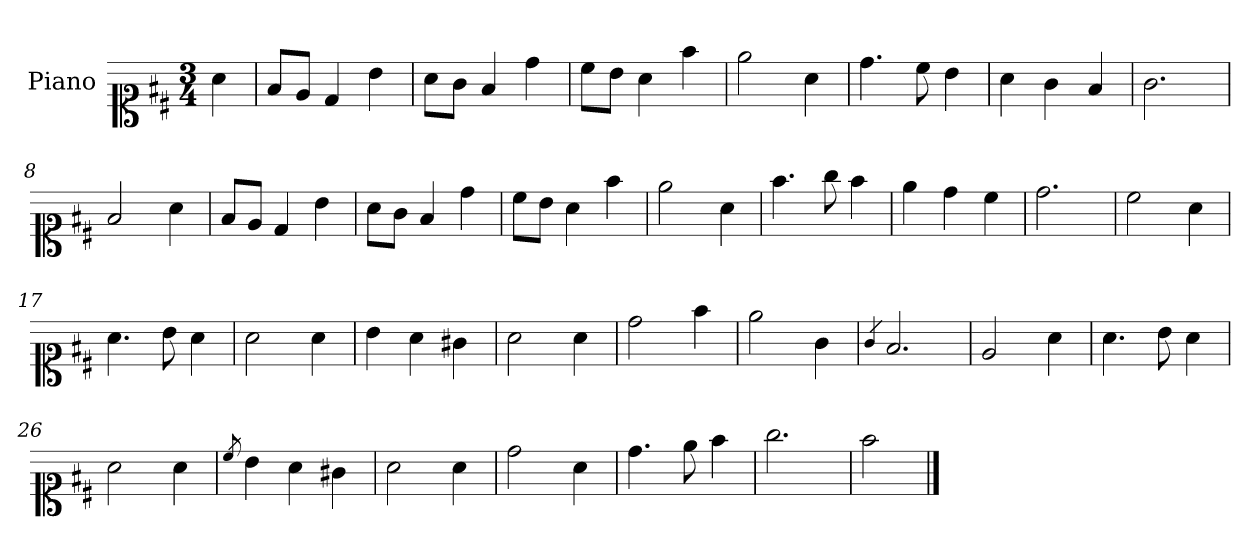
**kern
*part1
*staff1
*I"Piano
*I'Pno.
*clefC1
*k[f#c#]
*M3/4
=
4a\
=1
8f#/L
8e/J
4d/
4b\
=2
8a\L
8g\J
4f#/
4dd\
=3
8cc#\L
8b\J
4a\
4ff#\
=4
2ee\
4a\
=5
4.dd\
8cc#\
4b\
=6
4a\
4g\
4f#/
=7
2.g\
=8
2f#/
4a\
=9
8f#/L
8e/J
4d/
4b\
!!LO:LB:g=z
=10
8a\L
8g\J
4f#/
4dd\
=11
8cc#\L
8b\J
4a\
4ff#\
=12
2ee\
4a\
=13
4.ff#\
8gg\
4ff#\
=14
4ee\
4dd\
4cc#\
=15
2.dd\
=16
2cc#\
4a\
=17
4.a\
8b\
4a\
=18
2a\
4a\
=19
4b\
4a\
4g#X\
=20
2a\
4a\
!!LO:LB:g=z
=21
2dd\
4ff#\
=22
2ee\
4g\
=23
4qg/
2.f#/
=24
2e/
4a\
=25
4.a\
8b\
4a\
=26
2a\
4a\
=27
8qcc#/
4b\
4a\
4g#X\
=28
2a\
4a\
=29
2dd\
4a\
=30
4.dd\
8ee\
4ff#\
=31
2.gg\
=32
2ff#\
==
*-
